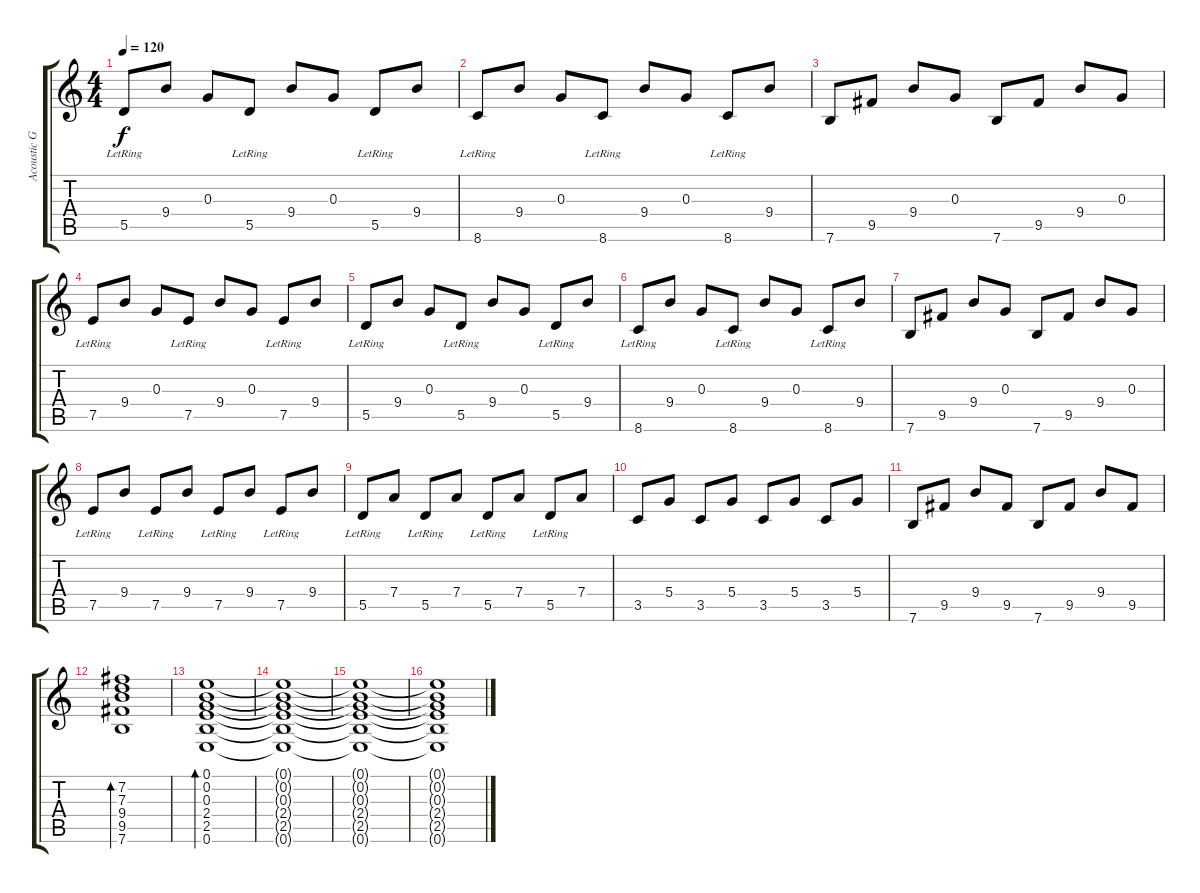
\track ("Acoustic Guitar 1" "Acoustic G") {instrument acousticguitarsteel}
\staff {score tabs}
\tuning (E4 B3 G3 D3 A2 E2) {hide}
\ts (4 4)
\tempo 120
\clef g2
\ks c
5.5{lr}.8{dy f} 9.4.8 0.3.8 5.5{lr}.8 9.4.8 0.3.8 5.5{lr}.8 9.4.8 |
8.6{lr}.8 9.4.8 0.3.8 8.6{lr}.8 9.4.8 0.3.8 8.6{lr}.8 9.4.8 |
7.6.8 9.5.8 9.4.8 0.3.8 7.6.8 9.5.8 9.4.8 0.3.8 |
7.5{lr}.8 9.4.8 0.3.8 7.5{lr}.8 9.4.8 0.3.8 7.5{lr}.8 9.4.8 |
5.5{lr}.8 9.4.8 0.3.8 5.5{lr}.8 9.4.8 0.3.8 5.5{lr}.8 9.4.8 |
8.6{lr}.8 9.4.8 0.3.8 8.6{lr}.8 9.4.8 0.3.8 8.6{lr}.8 9.4.8 |
7.6.8 9.5.8 9.4.8 0.3.8 7.6.8 9.5.8 9.4.8 0.3.8 |
7.5{lr}.8 9.4.8 7.5{lr}.8 9.4.8 7.5{lr}.8 9.4.8 7.5{lr}.8 9.4.8 |
5.5{lr}.8 7.4.8 5.5{lr}.8 7.4.8 5.5{lr}.8 7.4.8 5.5{lr}.8 7.4.8 |
3.5.8 5.4.8 3.5.8 5.4.8 3.5.8 5.4.8 3.5.8 5.4.8 |
7.6.8 9.5.8 9.4.8 9.5.8 7.6.8 9.5.8 9.4.8 9.5.8 |
(7.2 7.3 9.4 9.5 7.6).1{bd 240} |
(0.1 0.2 0.3 2.4 2.5 0.6).1{bd 240 volume 0} |
(0.1{t} 0.2{t} 0.3{t} 2.4{t} 2.5{t} 0.6{t}).1 |
(0.1{t} 0.2{t} 0.3{t} 2.4{t} 2.5{t} 0.6{t}).1 |
(0.1{t} 0.2{t} 0.3{t} 2.4{t} 2.5{t} 0.6{t}).1
